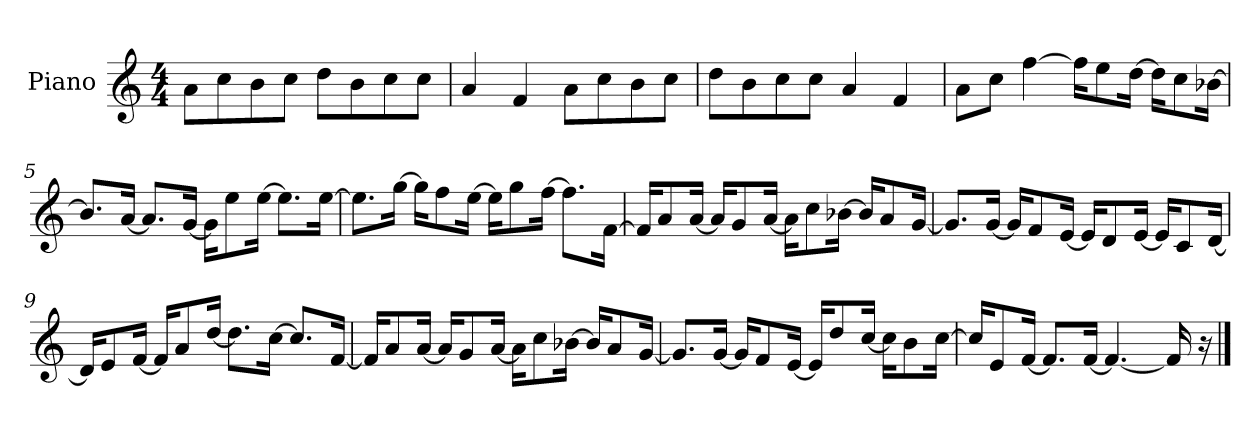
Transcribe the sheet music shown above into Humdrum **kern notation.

**kern
*part1
*staff1
*I"Piano
*I'P-no
*clefG2
*k[]
*M4/4
*MM90
=1
8a\L
8cc\
8b\
8cc\J
8dd\L
8b\
8cc\
8cc\J
=2
4a/
4f/
8a\L
8cc\
8b\
8cc\J
=3
8dd\L
8b\
8cc\
8cc\J
4a/
4f/
=4
8a\L
8cc\J
[4ff\
16ff\KL]
8ee\
[16dd\Jk
16dd\KL]
8cc\
[16b-X\Jk
=5
8.b-/L]
[16a/Jk
8.a/L]
[16g/Jk
16g\KL]
8ee\
[16ee\Jk
8.ee\L]
[16ee\Jk
!!LO:LB:g=z
=6
8.ee\L]
[16gg\Jk
16gg\KL]
8ff\
[16ee\Jk
16ee\KL]
8gg\
[16ff\Jk
8.ff\L]
[16f\Jk
=7
16f/KL]
8a/
[16a/Jk
16a/KL]
8g/
[16a/Jk
16a\KL]
8cc\
[16b-X\Jk
16b-/KL]
8a/
[16g/Jk
=8
8.g/L]
[16g/Jk
16g/KL]
8f/
[16e/Jk
16e/KL]
8d/
[16e/Jk
16e/KL]
8c/
[16d/Jk
!!LO:LB:g=z
=9
16d/KL]
8e/
[16f/Jk
16f/KL]
8a/
[16dd/Jk
8.dd\L]
[16cc\Jk
8.cc/L]
[16f/Jk
=10
16f/KL]
8a/
[16a/Jk
16a/KL]
8g/
[16a/Jk
16a\KL]
8cc\
[16b-X\Jk
16b-/KL]
8a/
[16g/Jk
=11
8.g/L]
[16g/Jk
16g/KL]
8f/
[16e/Jk
16e/KL]
8dd/
[16cc/Jk
16cc\KL]
8b\
[16cc\Jk
!!LO:LB:g=z
=12
16cc/KL]
8e/
[16f/Jk
8.f/L]
[16f/Jk
4.f/_
16f/]
16r
==
*-
